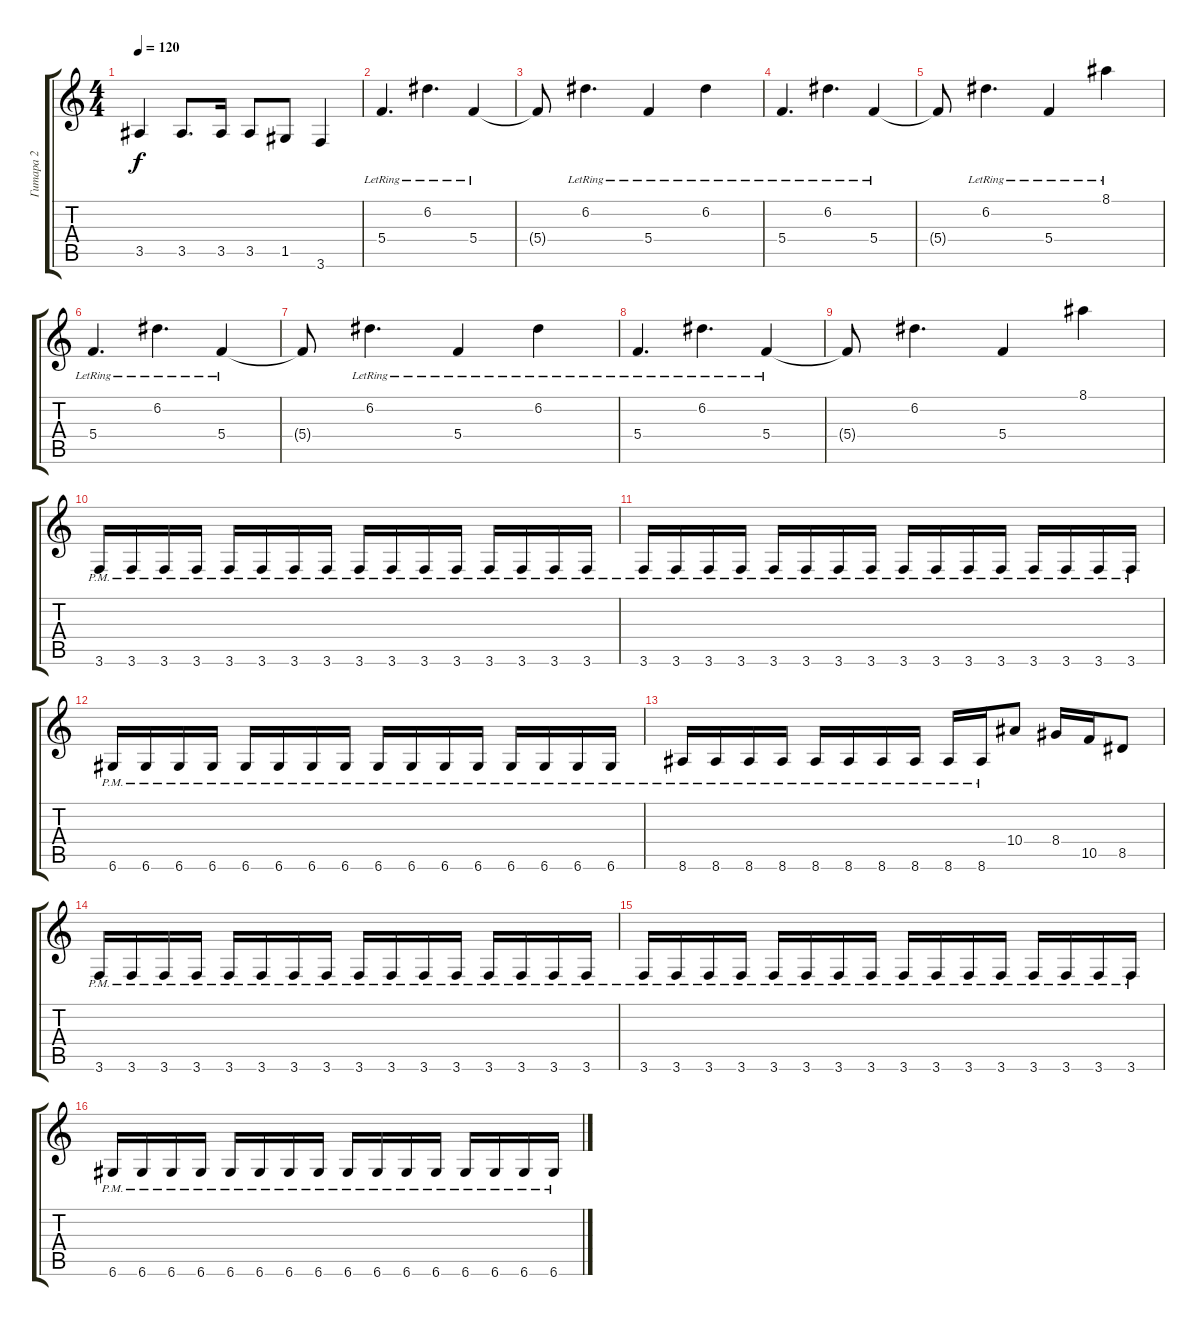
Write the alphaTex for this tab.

\track ("Гитара 2" "Гитара 2") {instrument overdrivenguitar}
\staff {score tabs}
\tuning (D4 A3 F3 C3 G2 D2) {hide}
\ts (4 4)
\tempo 120
\clef g2
\ks c
3.5.4{dy f} 3.5.8{d} 3.5.16 3.5.8 1.5.8 3.6.4 |
5.4{lr}.4{d instrument electricguitarclean} 6.2{lr}.4{d} 5.4{lr}.4 |
5.4{t}.8 6.2{lr}.4{d} 5.4{lr}.4 6.2{lr}.4 |
5.4{lr}.4{d} 6.2{lr}.4{d} 5.4{lr}.4 |
5.4{t}.8 6.2{lr}.4{d} 5.4{lr}.4 8.1{lr}.4 |
5.4{lr}.4{d} 6.2{lr}.4{d} 5.4{lr}.4 |
5.4{t}.8 6.2{lr}.4{d} 5.4{lr}.4 6.2{lr}.4 |
5.4{lr}.4{d} 6.2{lr}.4{d} 5.4{lr}.4 |
5.4{t}.8 6.2.4{d} 5.4.4 8.1.4 |
3.6{pm}.16{instrument overdrivenguitar} 3.6{pm}.16 3.6{pm}.16 3.6{pm}.16 3.6{pm}.16 3.6{pm}.16 3.6{pm}.16 3.6{pm}.16 3.6{pm}.16 3.6{pm}.16 3.6{pm}.16 3.6{pm}.16 3.6{pm}.16 3.6{pm}.16 3.6{pm}.16 3.6{pm}.16 |
3.6{pm}.16 3.6{pm}.16 3.6{pm}.16 3.6{pm}.16 3.6{pm}.16 3.6{pm}.16 3.6{pm}.16 3.6{pm}.16 3.6{pm}.16 3.6{pm}.16 3.6{pm}.16 3.6{pm}.16 3.6{pm}.16 3.6{pm}.16 3.6{pm}.16 3.6{pm}.16 |
6.6{pm}.16 6.6{pm}.16 6.6{pm}.16 6.6{pm}.16 6.6{pm}.16 6.6{pm}.16 6.6{pm}.16 6.6{pm}.16 6.6{pm}.16 6.6{pm}.16 6.6{pm}.16 6.6{pm}.16 6.6{pm}.16 6.6{pm}.16 6.6{pm}.16 6.6{pm}.16 |
8.6{pm}.16 8.6{pm}.16 8.6{pm}.16 8.6{pm}.16 8.6{pm}.16 8.6{pm}.16 8.6{pm}.16 8.6{pm}.16 8.6{pm}.16 8.6{pm}.16 10.4.8 8.4.16 10.5.16 8.5.8 |
3.6{pm}.16 3.6{pm}.16 3.6{pm}.16 3.6{pm}.16 3.6{pm}.16 3.6{pm}.16 3.6{pm}.16 3.6{pm}.16 3.6{pm}.16 3.6{pm}.16 3.6{pm}.16 3.6{pm}.16 3.6{pm}.16 3.6{pm}.16 3.6{pm}.16 3.6{pm}.16 |
3.6{pm}.16 3.6{pm}.16 3.6{pm}.16 3.6{pm}.16 3.6{pm}.16 3.6{pm}.16 3.6{pm}.16 3.6{pm}.16 3.6{pm}.16 3.6{pm}.16 3.6{pm}.16 3.6{pm}.16 3.6{pm}.16 3.6{pm}.16 3.6{pm}.16 3.6{pm}.16 |
6.6{pm}.16 6.6{pm}.16 6.6{pm}.16 6.6{pm}.16 6.6{pm}.16 6.6{pm}.16 6.6{pm}.16 6.6{pm}.16 6.6{pm}.16 6.6{pm}.16 6.6{pm}.16 6.6{pm}.16 6.6{pm}.16 6.6{pm}.16 6.6{pm}.16 6.6{pm}.16
